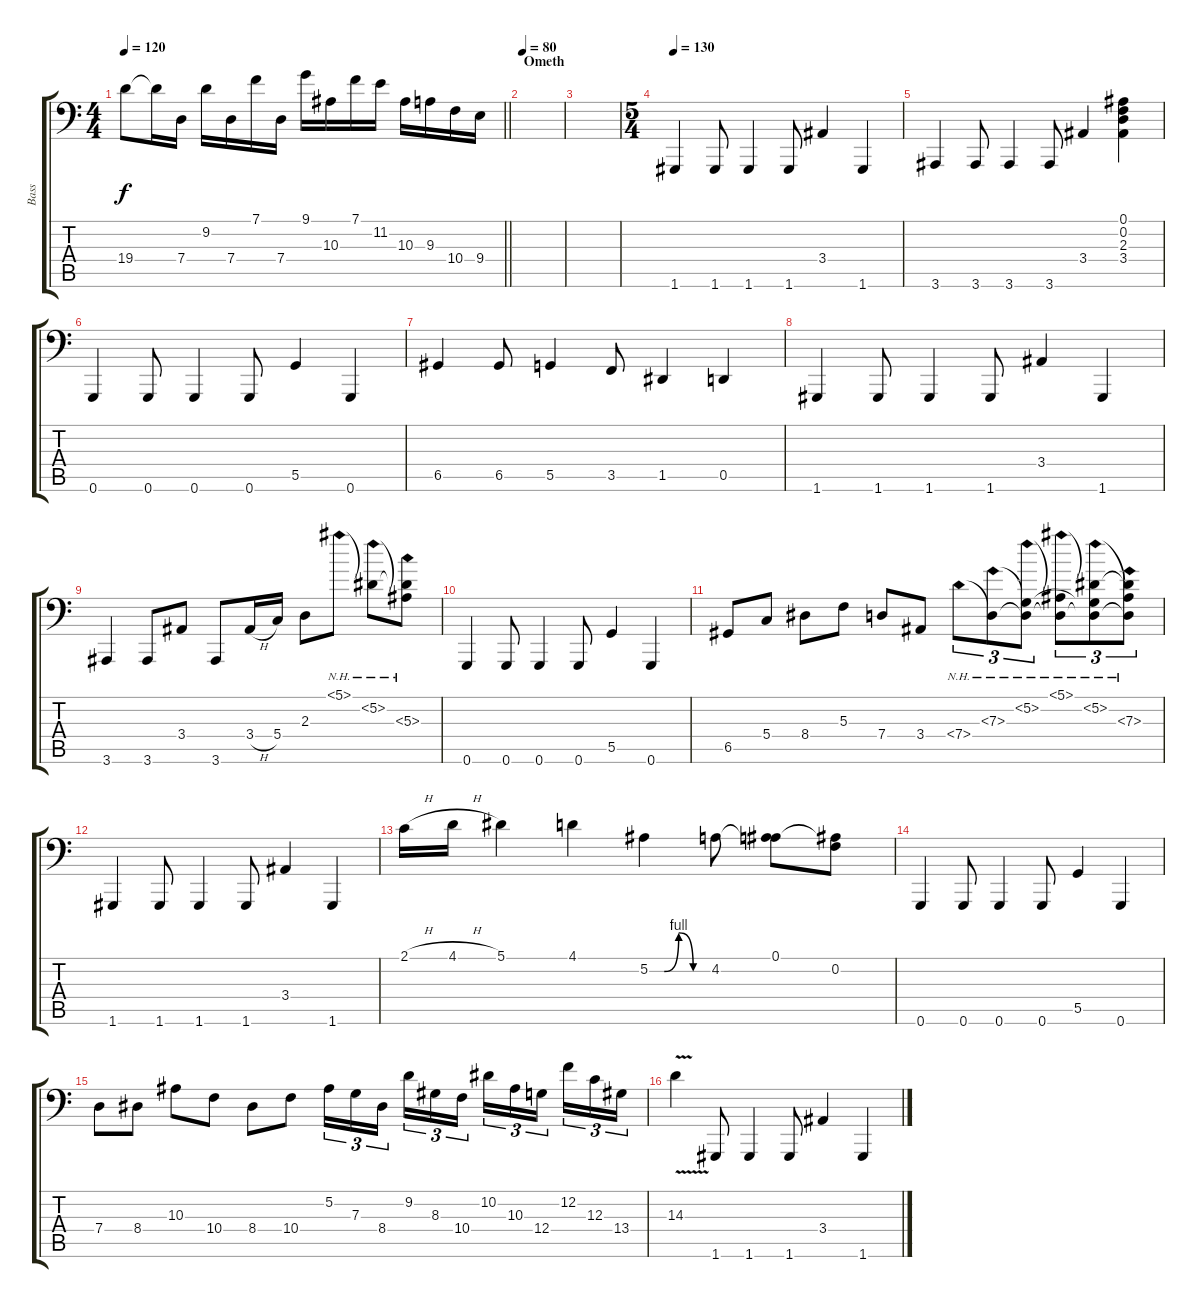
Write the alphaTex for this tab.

\track ("Bass" "Bass") {instrument electricbassfinger}
\staff {score tabs}
\tuning (Bb2 F2 C2 G1 D1 G0) {hide}
\ts (4 4)
\tempo 120
\clef f4
\barLineRight lightlight
\ks c
19.4{t}.8{dy f} 19.4{t}.16 7.4.16 9.2.16 7.4.16 7.1.16 7.4.16 9.1.16 10.3.16 7.1.16 11.2.16 10.3.16 9.3.16 10.4.16 9.4.16 |
\section ("" "Ometh")
\tempo 80
|
|
\ts (5 4)
\tempo 130
1.6.4 1.6.8 1.6.4 1.6.8 3.4.4 1.6.4 |
3.6.4 3.6.8 3.6.4 3.6.8 3.4.4 (0.1 0.2 2.3 3.4).4 |
0.6.4 0.6.8 0.6.4 0.6.8 5.5.4 0.6.4 |
6.5.4 6.5.8 5.5.4 3.5.8 1.5.4 0.5.4 |
1.6.4 1.6.8 1.6.4 1.6.8 3.4.4 1.6.4 |
3.6.4 3.6.8 3.4.8 3.6.8 3.4{h}.16 5.4.16 2.3.8 5.1{nh}.8 (5.1{t} 5.2{nh}).8 (5.1{t} 5.2{t} 5.3{nh}).8 |
0.6.4 0.6.8 0.6.4 0.6.8 5.5.4 0.6.4 |
6.5.8 5.4.8 8.4.8 5.3.8 7.4.8 3.4.8 7.4{nh}.8{tu (3 2)} (7.3{nh} 7.4{t}).8{tu (3 2)} (5.2{nh} 7.3{t} 7.4{t}).8{tu (3 2)} (5.1{nh} 5.2{t} 7.4{t}).8{tu (3 2)} (5.1{t} 5.2{nh} 7.3{t} 7.4{t}).8{tu (3 2)} (5.1{t} 5.2{t} 7.3{nh} 7.4{t}).8{tu (3 2)} |
1.6.4 1.6.8 1.6.4 1.6.8 3.4.4 1.6.4 |
2.1{h}.16 4.1{h}.16 5.1.4 4.1.4 5.2{be (custom 0 0 15 0 30 4 45 0 60 0)}.4 4.2.8 (0.1 4.2{t}).8 (0.1{t} 0.2).8 |
0.6.4 0.6.8 0.6.4 0.6.8 5.5.4 0.6.4 |
7.4.8 8.4.8 10.3.8 10.4.8 8.4.8 10.4.8 5.2.16{tu (3 2)} 7.3.16{tu (3 2)} 8.4.16{tu (3 2) beam splitsecondary} 9.2.16{tu (3 2)} 8.3.16{tu (3 2)} 10.4.16{tu (3 2)} 10.2.16{tu (3 2)} 10.3.16{tu (3 2)} 12.4.16{tu (3 2) beam splitsecondary} 12.2.16{tu (3 2)} 12.3.16{tu (3 2)} 13.4.16{tu (3 2)} |
14.3{v}.4 1.6.8 1.6.4 1.6.8 3.4.4 1.6.4
